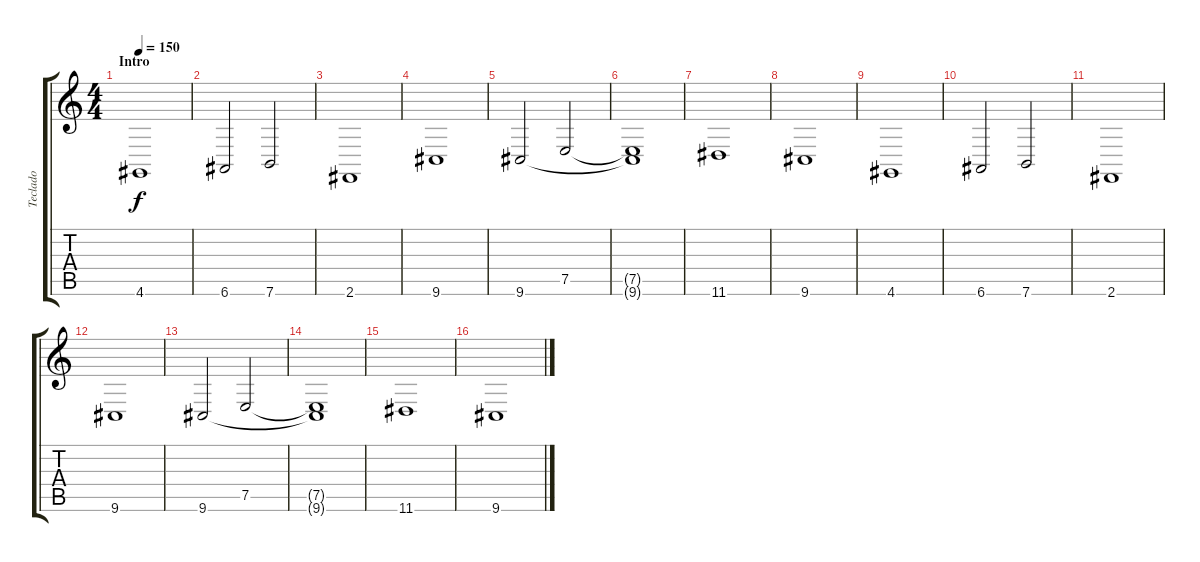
\track ("Teclado" "Teclado") {instrument tremolostrings}
\staff {score tabs}
\tuning (E4 B3 G3 D3 A2 E2) {hide}
\ts (4 4)
\section ("" "Intro")
\tempo 150
\clef g2
\ks c
4.6.1{dy f instrument tremolostrings} |
6.6.2 7.6.2 |
2.6.1 |
9.6.1 |
9.6.2 7.5.2 |
(7.5{t} 9.6{t}).1 |
11.6.1 |
9.6.1 |
4.6.1 |
6.6.2 7.6.2 |
2.6.1 |
9.6.1 |
9.6.2 7.5.2 |
(7.5{t} 9.6{t}).1 |
11.6.1 |
9.6.1
